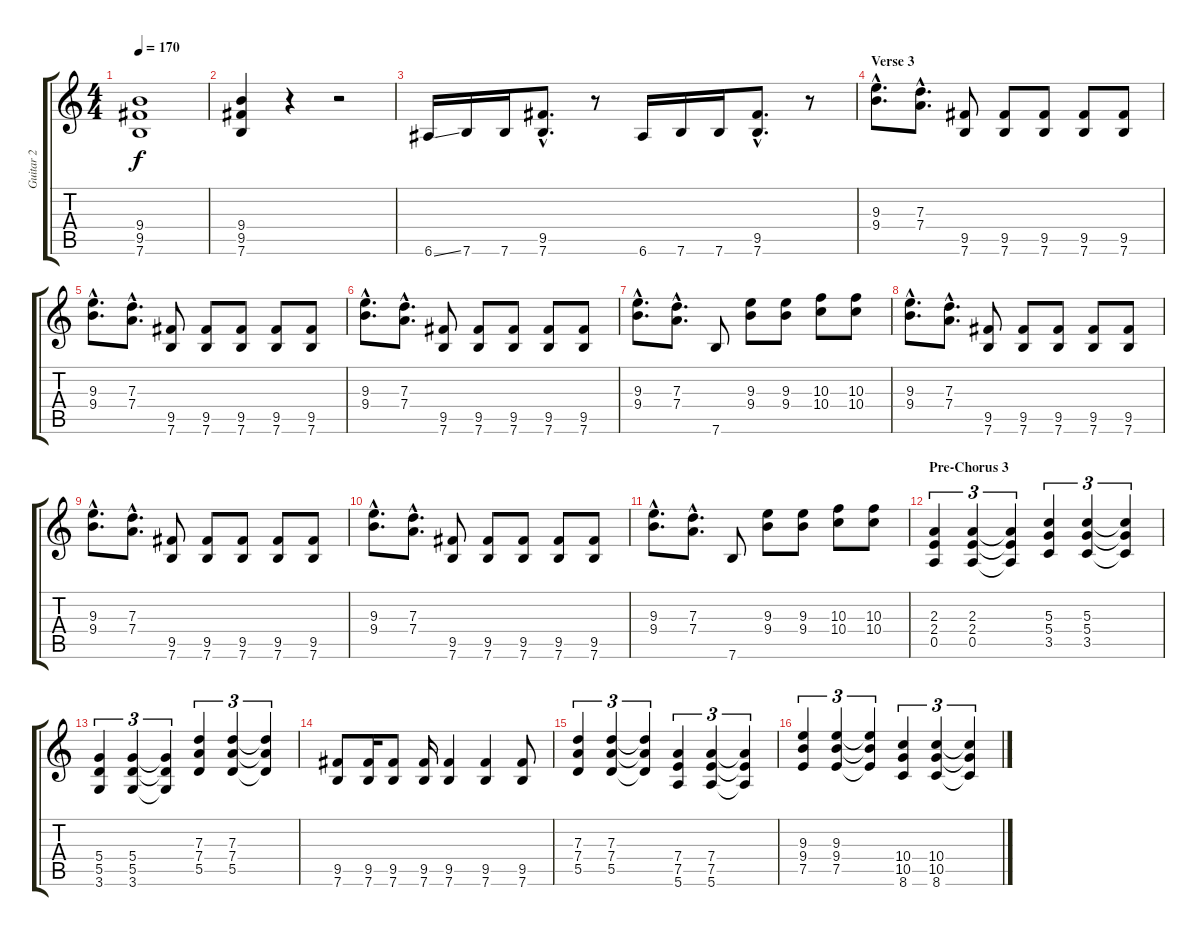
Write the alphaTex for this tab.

\track ("Guitar 2" "Guitar 2") {instrument distortionguitar}
\staff {score tabs}
\tuning (E4 B3 G3 D3 A2 E2) {hide}
\ts (4 4)
\tempo 170
\clef g2
\ks c
(9.4{t} 9.5{t} 7.6{t}).1{dy f} |
(9.4 9.5 7.6).4 r.4 r.2 |
6.6{ss}.16 7.6.16 7.6.16 (9.5{hac} 7.6{hac}).8{d} r.8 6.6.16 7.6.16 7.6.16 (9.5{hac} 7.6{hac}).8{d} r.8 |
\section ("" "Verse 3")
(9.3{hac} 9.4{hac}).8{d} (7.3{hac} 7.4{hac}).8{d} (9.5 7.6).8 (9.5 7.6).8 (9.5 7.6).8 (9.5 7.6).8 (9.5 7.6).8 |
(9.3{hac} 9.4{hac}).8{d} (7.3{hac} 7.4{hac}).8{d} (9.5 7.6).8 (9.5 7.6).8 (9.5 7.6).8 (9.5 7.6).8 (9.5 7.6).8 |
(9.3{hac} 9.4{hac}).8{d} (7.3{hac} 7.4{hac}).8{d} (9.5 7.6).8 (9.5 7.6).8 (9.5 7.6).8 (9.5 7.6).8 (9.5 7.6).8 |
(9.3{hac} 9.4{hac}).8{d} (7.3{hac} 7.4{hac}).8{d} 7.6.8 (9.3 9.4).8 (9.3 9.4).8 (10.3 10.4).8 (10.3 10.4).8 |
(9.3{hac} 9.4{hac}).8{d} (7.3{hac} 7.4{hac}).8{d} (9.5 7.6).8 (9.5 7.6).8 (9.5 7.6).8 (9.5 7.6).8 (9.5 7.6).8 |
(9.3{hac} 9.4{hac}).8{d} (7.3{hac} 7.4{hac}).8{d} (9.5 7.6).8 (9.5 7.6).8 (9.5 7.6).8 (9.5 7.6).8 (9.5 7.6).8 |
(9.3{hac} 9.4{hac}).8{d} (7.3{hac} 7.4{hac}).8{d} (9.5 7.6).8 (9.5 7.6).8 (9.5 7.6).8 (9.5 7.6).8 (9.5 7.6).8 |
(9.3{hac} 9.4{hac}).8{d} (7.3{hac} 7.4{hac}).8{d} 7.6.8 (9.3 9.4).8 (9.3 9.4).8 (10.3 10.4).8 (10.3 10.4).8 |
\section ("" "Pre-Chorus 3")
(2.3 2.4 0.5).4{tu (3 2)} (2.3 2.4 0.5).4{tu (3 2)} (2.3{t} 2.4{t} 0.5{t}).4{tu (3 2)} (5.3 5.4 3.5).4{tu (3 2)} (5.3 5.4 3.5).4{tu (3 2)} (5.3{t} 5.4{t} 3.5{t}).4{tu (3 2)} |
(5.4 5.5 3.6).4{tu (3 2)} (5.4 5.5 3.6).4{tu (3 2)} (5.4{t} 5.5{t} 3.6{t}).4{tu (3 2)} (7.3 7.4 5.5).4{tu (3 2)} (7.3 7.4 5.5).4{tu (3 2)} (7.3{t} 7.4{t} 5.5{t}).4{tu (3 2)} |
(9.5 7.6).8 (9.5 7.6).16 (9.5 7.6).8 (9.5 7.6).16 (9.5 7.6).4 (9.5 7.6).4 (9.5 7.6).8 |
(7.3 7.4 5.5).4{tu (3 2)} (7.3 7.4 5.5).4{tu (3 2)} (7.3{t} 7.4{t} 5.5{t}).4{tu (3 2)} (7.4 7.5 5.6).4{tu (3 2)} (7.4 7.5 5.6).4{tu (3 2)} (7.4{t} 7.5{t} 5.6{t}).4{tu (3 2)} |
(9.3 9.4 7.5).4{tu (3 2)} (9.3 9.4 7.5).4{tu (3 2)} (9.3{t} 9.4{t} 7.5{t}).4{tu (3 2)} (10.4 10.5 8.6).4{tu (3 2)} (10.4 10.5 8.6).4{tu (3 2)} (10.4{t} 10.5{t} 8.6{t}).4{tu (3 2)}
